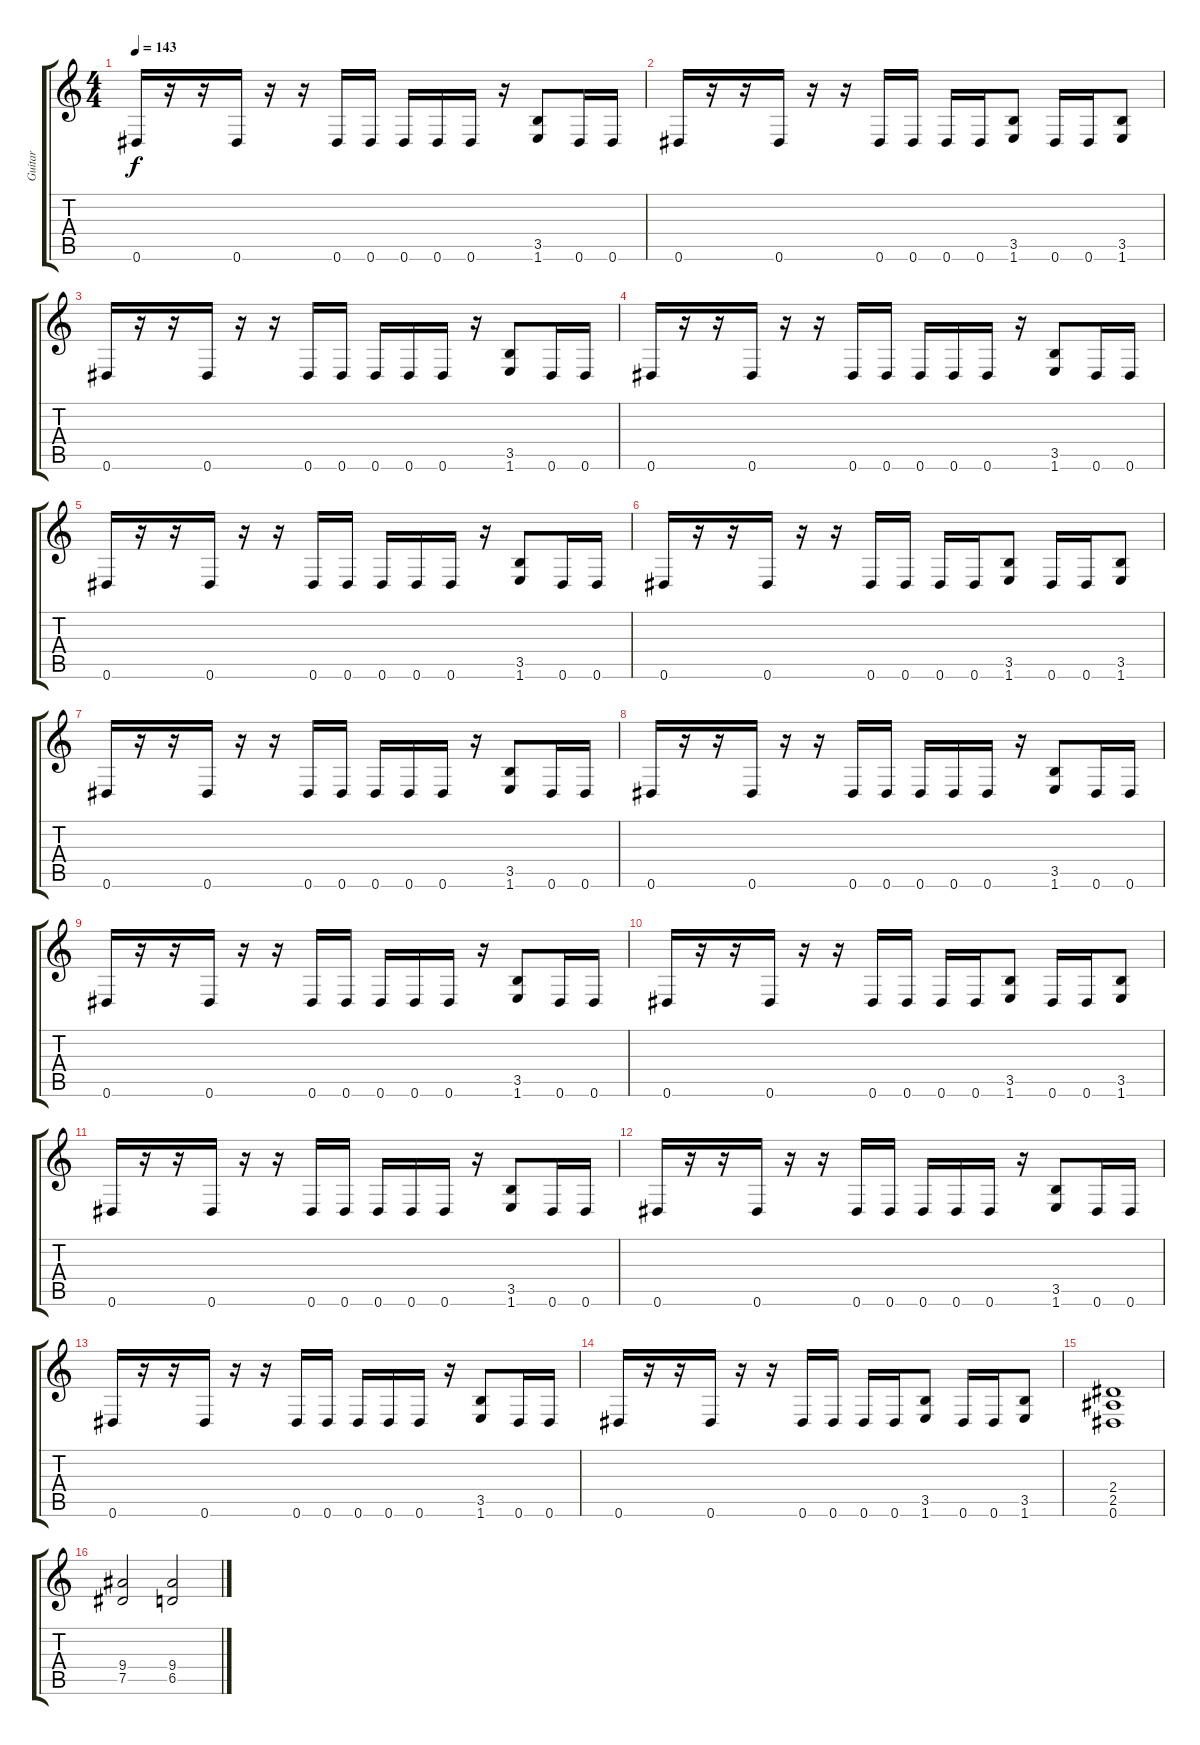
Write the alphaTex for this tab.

\track ("Guitar" "Guitar") {instrument distortionguitar}
\staff {score tabs}
\tuning (Eb4 Bb3 Gb3 Db3 Ab2 Eb2) {hide}
\ts (4 4)
\tempo 143
\clef g2
\ks c
0.6.16{dy f} r.16 r.16 0.6.16 r.16 r.16 0.6.16 0.6.16 0.6.16 0.6.16 0.6.16 r.16 (3.5 1.6).8 0.6.16 0.6.16 |
0.6.16 r.16 r.16 0.6.16 r.16 r.16 0.6.16 0.6.16 0.6.16 0.6.16 (3.5 1.6).8 0.6.16 0.6.16 (3.5 1.6).8 |
0.6.16 r.16 r.16 0.6.16 r.16 r.16 0.6.16 0.6.16 0.6.16 0.6.16 0.6.16 r.16 (3.5 1.6).8 0.6.16 0.6.16 |
0.6.16 r.16 r.16 0.6.16 r.16 r.16 0.6.16 0.6.16 0.6.16 0.6.16 0.6.16 r.16 (3.5 1.6).8 0.6.16 0.6.16 |
0.6.16 r.16 r.16 0.6.16 r.16 r.16 0.6.16 0.6.16 0.6.16 0.6.16 0.6.16 r.16 (3.5 1.6).8 0.6.16 0.6.16 |
0.6.16 r.16 r.16 0.6.16 r.16 r.16 0.6.16 0.6.16 0.6.16 0.6.16 (3.5 1.6).8 0.6.16 0.6.16 (3.5 1.6).8 |
0.6.16 r.16 r.16 0.6.16 r.16 r.16 0.6.16 0.6.16 0.6.16 0.6.16 0.6.16 r.16 (3.5 1.6).8 0.6.16 0.6.16 |
0.6.16 r.16 r.16 0.6.16 r.16 r.16 0.6.16 0.6.16 0.6.16 0.6.16 0.6.16 r.16 (3.5 1.6).8 0.6.16 0.6.16 |
0.6.16 r.16 r.16 0.6.16 r.16 r.16 0.6.16 0.6.16 0.6.16 0.6.16 0.6.16 r.16 (3.5 1.6).8 0.6.16 0.6.16 |
0.6.16 r.16 r.16 0.6.16 r.16 r.16 0.6.16 0.6.16 0.6.16 0.6.16 (3.5 1.6).8 0.6.16 0.6.16 (3.5 1.6).8 |
0.6.16 r.16 r.16 0.6.16 r.16 r.16 0.6.16 0.6.16 0.6.16 0.6.16 0.6.16 r.16 (3.5 1.6).8 0.6.16 0.6.16 |
0.6.16 r.16 r.16 0.6.16 r.16 r.16 0.6.16 0.6.16 0.6.16 0.6.16 0.6.16 r.16 (3.5 1.6).8 0.6.16 0.6.16 |
0.6.16 r.16 r.16 0.6.16 r.16 r.16 0.6.16 0.6.16 0.6.16 0.6.16 0.6.16 r.16 (3.5 1.6).8 0.6.16 0.6.16 |
0.6.16 r.16 r.16 0.6.16 r.16 r.16 0.6.16 0.6.16 0.6.16 0.6.16 (3.5 1.6).8 0.6.16 0.6.16 (3.5 1.6).8 |
\section ("" "")
(2.4 2.5 0.6).1 |
(9.4 7.5).2 (9.4 6.5).2
